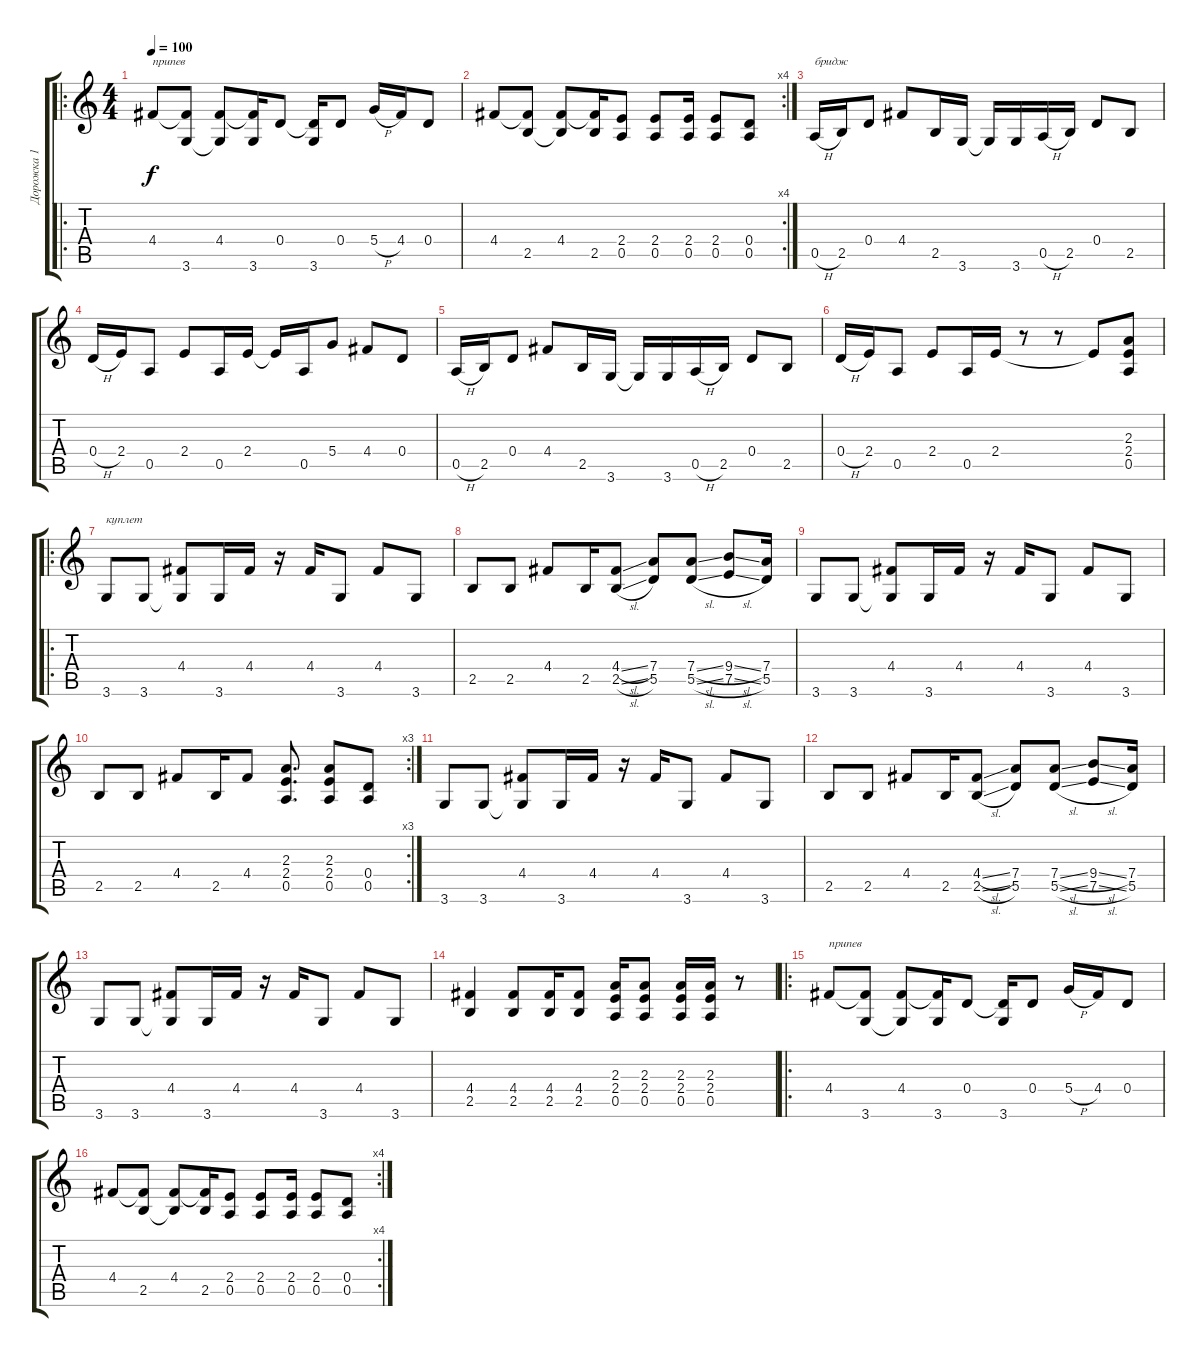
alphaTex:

\track ("Дорожка 1" "Дорожка 1") {instrument acousticguitarsteel}
\staff {score tabs}
\tuning (E4 B3 G3 D3 A2 E2) {hide}
\ro
\ts (4 4)
\tempo 100
\clef g2
\ks c
4.4.8{txt "припев" dy f} (4.4{t} 3.6).8 (4.4 3.6{t}).8 (4.4{t} 3.6).16 0.4.8 (0.4{t} 3.6).16 0.4.8 5.4{h}.16 4.4.16 0.4.8 |
\rc 4
4.4.8 (4.4{t} 2.5).8 (4.4 2.5{t}).8 (4.4{t} 2.5).16 (2.4 0.5).8 (2.4 0.5).8 (2.4 0.5).16 (2.4 0.5).8 (0.4 0.5).8 |
0.5{h}.16{txt "бридж"} 2.5.16 0.4.8 4.4.8 2.5.16 3.6.16 3.6{t}.16 3.6.16 0.5{h}.16 2.5.16 0.4.8 2.5.8 |
0.4{h}.16 2.4.16 0.5.8 2.4.8 0.5.16 2.4.16 2.4{t}.16 0.5.16 5.4.8 4.4.8 0.4.8 |
0.5{h}.16 2.5.16 0.4.8 4.4.8 2.5.16 3.6.16 3.6{t}.16 3.6.16 0.5{h}.16 2.5.16 0.4.8 2.5.8 |
0.4{h}.16 2.4.16 0.5.8 2.4.8 0.5.16 2.4.16 r.8 r.8 2.4{t}.8 (2.3 2.4 0.5).8 |
\ro
3.6.8{txt "куплет"} 3.6.8 (4.4 3.6{t}).8 3.6.16 4.4.16 r.16 4.4.16 3.6.8 4.4.8 3.6.8 |
2.5.8 2.5.8 4.4.8 2.5.16 (4.4{sl} 2.5{sl}).8 (7.4 5.5).8 (7.4{sl} 5.5{sl}).8 (9.4{sl} 7.5{sl}).8 (7.4 5.5).16 |
3.6.8 3.6.8 (4.4 3.6{t}).8 3.6.16 4.4.16 r.16 4.4.16 3.6.8 4.4.8 3.6.8 |
\rc 3
2.5.8 2.5.8 4.4.8 2.5.16 4.4.8 (2.3 2.4 0.5).8{d} (2.3 2.4 0.5).8 (0.4 0.5).8 |
3.6.8 3.6.8 (4.4 3.6{t}).8 3.6.16 4.4.16 r.16 4.4.16 3.6.8 4.4.8 3.6.8 |
2.5.8 2.5.8 4.4.8 2.5.16 (4.4{sl} 2.5{sl}).8 (7.4 5.5).8 (7.4{sl} 5.5{sl}).8 (9.4{sl} 7.5{sl}).8 (7.4 5.5).16 |
3.6.8 3.6.8 (4.4 3.6{t}).8 3.6.16 4.4.16 r.16 4.4.16 3.6.8 4.4.8 3.6.8 |
(4.4 2.5).4 (4.4 2.5).8 (4.4 2.5).16 (4.4 2.5).8 (2.3 2.4 0.5).16 (2.3 2.4 0.5).8 (2.3 2.4 0.5).16 (2.3 2.4 0.5).16 r.8 |
\ro
4.4.8{txt "припев"} (4.4{t} 3.6).8 (4.4 3.6{t}).8 (4.4{t} 3.6).16 0.4.8 (0.4{t} 3.6).16 0.4.8 5.4{h}.16 4.4.16 0.4.8 |
\rc 4
4.4.8 (4.4{t} 2.5).8 (4.4 2.5{t}).8 (4.4{t} 2.5).16 (2.4 0.5).8 (2.4 0.5).8 (2.4 0.5).16 (2.4 0.5).8 (0.4 0.5).8
